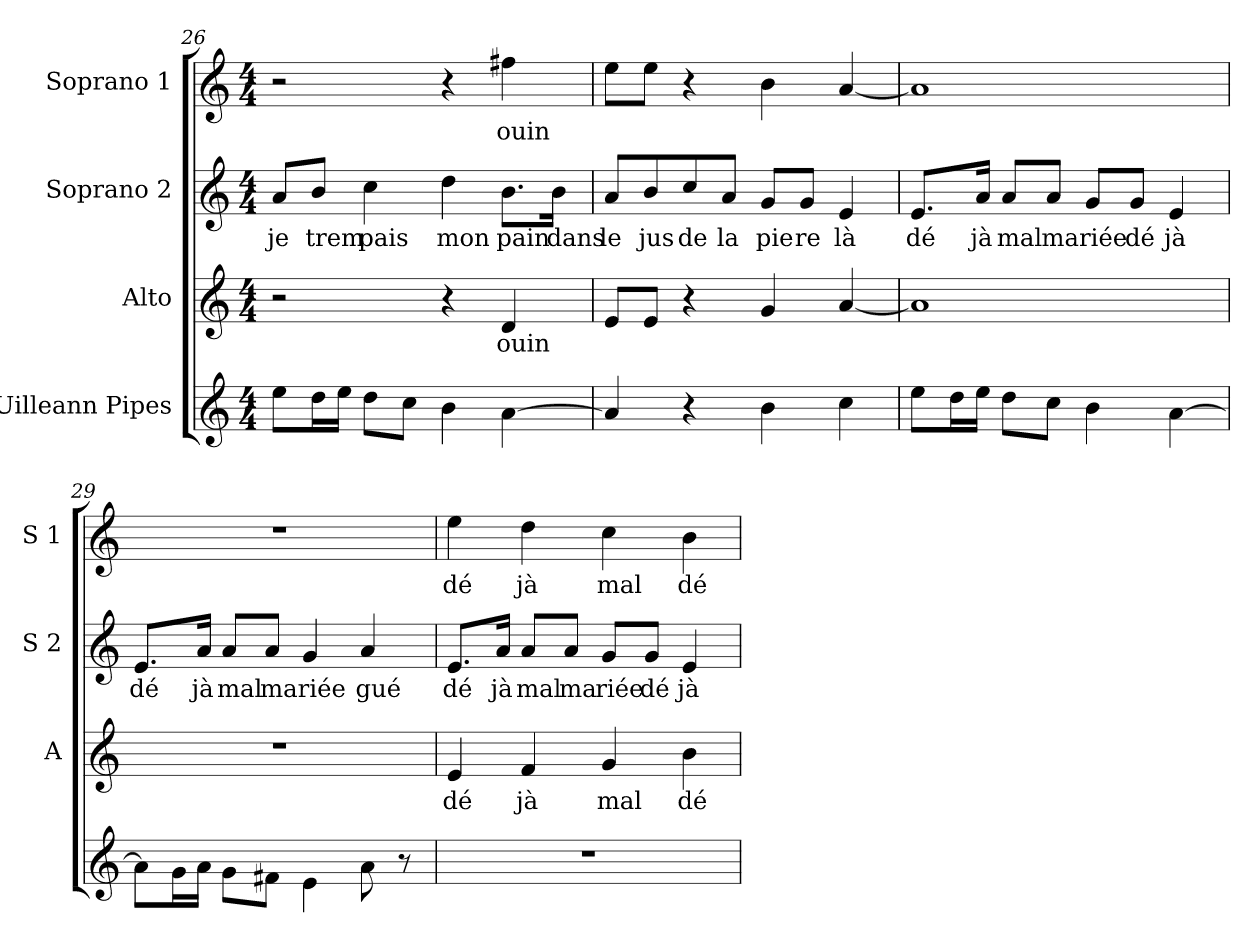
**kern	**kern	**text	**kern	**text	**kern	**text
*part4	*part3	*part3	*part2	*part2	*part1	*part1
*staff4	*staff3	*staff3	*staff2	*staff2	*staff1	*staff1
*I"Uilleann Pipes	*I"Alto	*	*I"Soprano 2	*	*I"Soprano 1	*
*	*I'A	*	*I'S 2	*	*I'S 1	*
*clefG2	*clefG2	*	*clefG2	*	*clefG2	*
*k[]	*k[]	*	*k[]	*	*k[]	*
*C:	*C:	*	*C:	*	*C:	*
*M4/4	*M4/4	*	*M4/4	*	*M4/4	*
=26	=26	=26	=26	=26	=26	=26
!	!	!	!	!LO:LY:b	!	!
8ee\L	2r	.	8a/L	je	2r	.
!	!	!	!	!LO:LY:b	!	!
16dd\L	.	.	8b/J	trem	.	.
16ee\JJ	.	.	.	.	.	.
!	!	!	!	!LO:LY:b	!	!
8dd\L	.	.	4cc\	pais	.	.
8cc\J	.	.	.	.	.	.
!	!	!	!	!LO:LY:b	!	!
4b\	4r	.	4dd\	mon	4r	.
!	!	!LO:LY:b	!	!	!	!
!	!	!	!	!LO:LY:b	!	!
!	!	!	!	!	!	!LO:LY:b
[4a\	4d/	ouin	8.b\L	pain	4ff#X\	ouin
!	!	!	!	!LO:LY:b	!	!
.	.	.	16b\Jk	dans	.	.
=27	=27	=27	=27	=27	=27	=27
!	!	!	!	!LO:LY:b	!	!
4a/]	8e/L	.	8a/L	le	8ee\L	.
!	!	!	!	!LO:LY:b	!	!
.	8e/J	.	8b/	jus	8ee\J	.
!	!	!	!	!LO:LY:b	!	!
4r	4r	.	8cc/	de	4r	.
!	!	!	!	!LO:LY:b	!	!
.	.	.	8a/J	la	.	.
!	!	!	!	!LO:LY:b	!	!
4b\	4g/	.	8g/L	pie	4b\	.
!	!	!	!	!LO:LY:b	!	!
.	.	.	8g/J	re	.	.
!	!	!	!	!LO:LY:b	!	!
4cc\	[4a/	.	4e/	là	[4a/	.
=28	=28	=28	=28	=28	=28	=28
!	!	!	!	!LO:LY:b	!	!
8ee\L	1a]	.	8.e/L	dé	1a]	.
16dd\L	.	.	.	.	.	.
!	!	!	!	!LO:LY:b	!	!
16ee\JJ	.	.	16a/Jk	jà	.	.
!	!	!	!	!LO:LY:b	!	!
8dd\L	.	.	8a/L	mal	.	.
!	!	!	!	!LO:LY:b	!	!
8cc\J	.	.	8a/J	ma	.	.
!	!	!	!	!LO:LY:b	!	!
4b\	.	.	8g/L	riée	.	.
!	!	!	!	!LO:LY:b	!	!
.	.	.	8g/J	dé	.	.
!	!	!	!	!LO:LY:b	!	!
[4a\	.	.	4e/	jà	.	.
!!LO:LB:g=z
=29	=29	=29	=29	=29	=29	=29
!	!	!	!	!LO:LY:b	!	!
8a\L]	1r	.	8.e/L	dé	1r	.
16g\L	.	.	.	.	.	.
!	!	!	!	!LO:LY:b	!	!
16a\JJ	.	.	16a/Jk	jà	.	.
!	!	!	!	!LO:LY:b	!	!
8g\L	.	.	8a/L	mal	.	.
!	!	!	!	!LO:LY:b	!	!
8f#X\J	.	.	8a/J	ma	.	.
!	!	!	!	!LO:LY:b	!	!
4e\	.	.	4g/	riée	.	.
!	!	!	!	!LO:LY:b	!	!
8a\	.	.	4a/	gué	.	.
8r	.	.	.	.	.	.
=30	=30	=30	=30	=30	=30	=30
!	!	!LO:LY:b	!	!	!	!
!	!	!	!	!LO:LY:b	!	!
!	!	!	!	!	!	!LO:LY:b
1r	4e/	dé	8.e/L	dé	4ee\	dé
!	!	!	!	!LO:LY:b	!	!
.	.	.	16a/Jk	jà	.	.
!	!	!LO:LY:b	!	!	!	!
!	!	!	!	!LO:LY:b	!	!
!	!	!	!	!	!	!LO:LY:b
.	4f/	jà	8a/L	mal	4dd\	jà
!	!	!	!	!LO:LY:b	!	!
.	.	.	8a/J	ma	.	.
!	!	!LO:LY:b	!	!	!	!
!	!	!	!	!LO:LY:b	!	!
!	!	!	!	!	!	!LO:LY:b
.	4g/	mal	8g/L	riée	4cc\	mal
!	!	!	!	!LO:LY:b	!	!
.	.	.	8g/J	dé	.	.
!	!	!LO:LY:b	!	!	!	!
!	!	!	!	!LO:LY:b	!	!
!	!	!	!	!	!	!LO:LY:b
.	4b\	dé	4e/	jà	4b\	dé
=	=	=	=	=	=	=
*-	*-	*-	*-	*-	*-	*-
